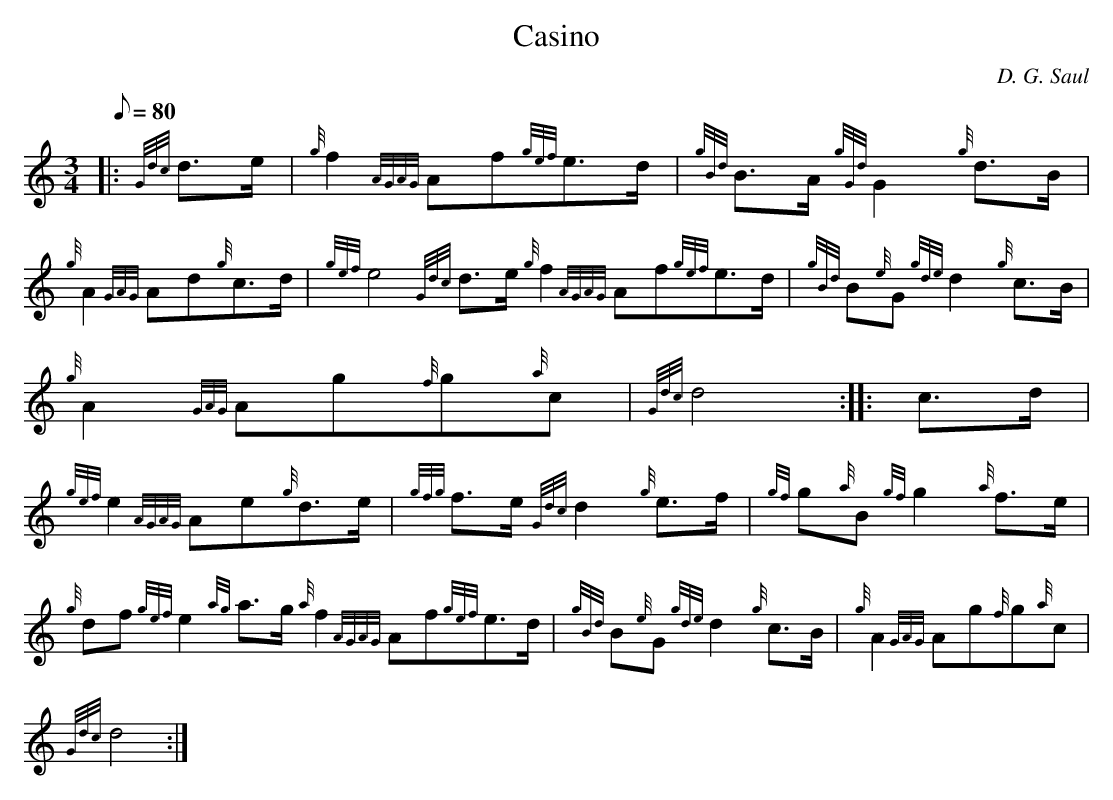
X:1
T:Casino
M:3/4
L:1/8
Q:80
C:D. G. Saul
K:HP
|: {Gdc}d3/2e/2 | \
{g}f2{AGAG}Af{gef}e3/2d/2 | \
{gBd}B3/2A/2{gGd}G2{g}d3/2B/2 |
{g}A2{GAG}Ad{g}c3/2d/2 | \
{gef}e4{Gdc}d3/2e/2{g}f2{AGAG}Af{gef}e3/2d/2 | \
{gBd}B{e}G{gde}d2{g}c3/2B/2 |
{g}A2{GAG}Ag{f}g{a}c | \
{Gdc}d4 :: \
c3/2d/2 |
{gef}e2{AGAG}Ae{g}d3/2e/2 | \
{gfg}f3/2e/2{Gdc}d2{g}e3/2f/2 | \
{gf}g{a}B{gf}g2{a}f3/2e/2 |
{g}df{gef}e2{ag}a3/2g/2{a}f2{AGAG}Af{gef}e3/2d/2 | \
{gBd}B{e}G{gde}d2{g}c3/2B/2 | \
{g}A2{GAG}Ag{f}g{a}c |
{Gdc}d4 :|
